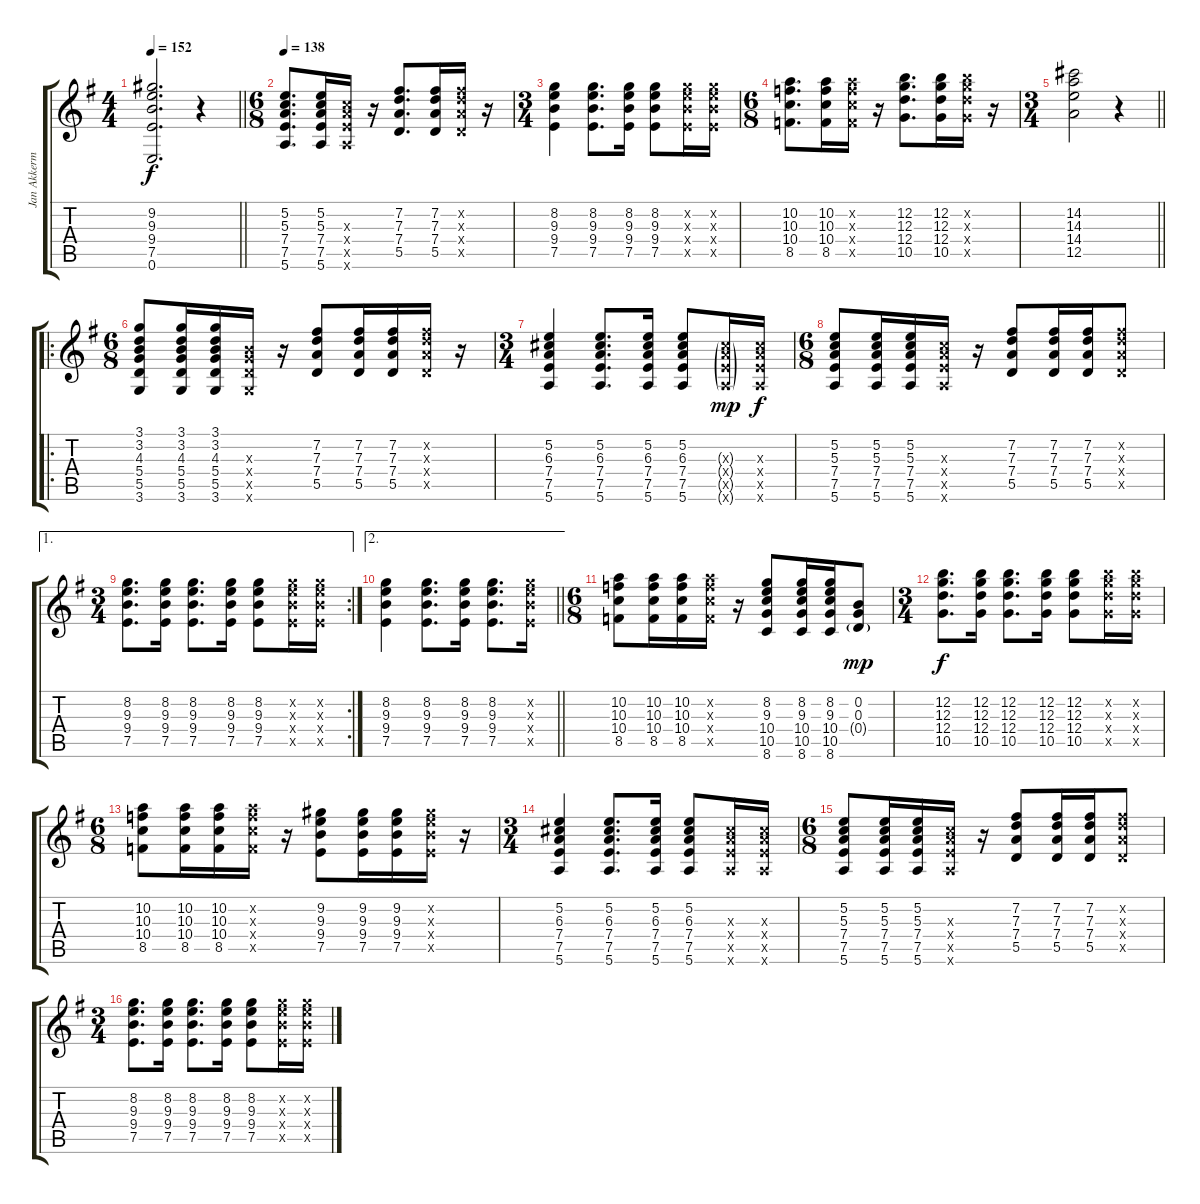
\track ("Jan Akkerman Acoustic" "Jan Akkerm") {instrument acousticguitarsteel}
\staff {score tabs}
\tuning (E4 B3 G3 D3 A2 E2) {hide}
\ts (4 4)
\tempo 152
\clef g2
\barLineRight lightlight
\ks g
(9.2 9.3 9.4 7.5 0.6).2{d dy f} r.4 |
\ts (6 8)
\tempo 138
(5.2 5.3 7.4 7.5 5.6).8{d} (5.2 5.3 7.4 7.5 5.6).16 (5.3{x} 7.4{x} 7.5{x} 5.6{x}).16 r.16 (7.2 7.3 7.4 5.5).8{d} (7.2 7.3 7.4 5.5).16 (7.2{x} 7.3{x} 7.4{x} 5.5{x}).16 r.16 |
\ts (3 4)
(8.2 9.3 9.4 7.5).4 (8.2 9.3 9.4 7.5).8{d} (8.2 9.3 9.4 7.5).16 (8.2 9.3 9.4 7.5).8 (8.2{x} 9.3{x} 9.4{x} 7.5{x}).16 (8.2{x} 9.3{x} 9.4{x} 7.5{x}).16 |
\ts (6 8)
(10.2 10.3 10.4 8.5).8{d} (10.2 10.3 10.4 8.5).16 (10.2{x} 10.3{x} 10.4{x} 8.5{x}).16 r.16 (12.2 12.3 12.4 10.5).8{d} (12.2 12.3 12.4 10.5).16 (12.2{x} 12.3{x} 12.4{x} 10.5{x}).16 r.16 |
\ts (3 4)
\barLineRight lightlight
(14.2 14.3 14.4 12.5).2 r.4 |
\ro
\ts (6 8)
(3.1 3.2 4.3 5.4 5.5 3.6).8 (3.1 3.2 4.3 5.4 5.5 3.6).16 (3.1 3.2 4.3 5.4 5.5 3.6).16 (4.3{x} 5.4{x} 5.5{x} 3.6{x}).16 r.16 (7.2 7.3 7.4 5.5).8 (7.2 7.3 7.4 5.5).16 (7.2 7.3 7.4 5.5).16 (7.2{x} 7.3{x} 7.4{x} 5.5{x}).16 r.16 |
\ts (3 4)
(5.2 6.3 7.4 7.5 5.6).4 (5.2 6.3 7.4 7.5 5.6).8{d} (5.2 6.3 7.4 7.5 5.6).16 (5.2 6.3 7.4 7.5 5.6).8 (6.3{g x} 7.4{g x} 7.5{g x} 5.6{g x}).16{dy mp} (6.3{x} 7.4{x} 7.5{x} 5.6{x}).16{dy f} |
\ts (6 8)
(5.2 5.3 7.4 7.5 5.6).8 (5.2 5.3 7.4 7.5 5.6).16 (5.2 5.3 7.4 7.5 5.6).16 (5.3{x} 7.4{x} 7.5{x} 5.6{x}).16 r.16 (7.2 7.3 7.4 5.5).8 (7.2 7.3 7.4 5.5).16 (7.2 7.3 7.4 5.5).16 (7.2{x} 7.3{x} 7.4{x} 5.5{x}).8 |
\ae 1
\rc 2
\ts (3 4)
(8.2 9.3 9.4 7.5).8{d} (8.2 9.3 9.4 7.5).16 (8.2 9.3 9.4 7.5).8{d} (8.2 9.3 9.4 7.5).16 (8.2 9.3 9.4 7.5).8 (8.2{x} 9.3{x} 9.4{x} 7.5{x}).16 (8.2{x} 9.3{x} 9.4{x} 7.5{x}).16 |
\ae 2
\barLineRight lightlight
(8.2 9.3 9.4 7.5).4 (8.2 9.3 9.4 7.5).8{d} (8.2 9.3 9.4 7.5).16 (8.2 9.3 9.4 7.5).8{d} (8.2{x} 9.3{x} 9.4{x} 7.5{x}).16 |
\ts (6 8)
(10.2 10.3 10.4 8.5).8 (10.2 10.3 10.4 8.5).16 (10.2 10.3 10.4 8.5).16 (10.2{x} 10.3{x} 10.4{x} 8.5{x}).16 r.16 (8.2 9.3 10.4 10.5 8.6).8 (8.2 9.3 10.4 10.5 8.6).16 (8.2 9.3 10.4 10.5 8.6).16 (0.2 0.3 0.4{g}).8{dy mp} |
\ts (3 4)
(12.2 12.3 12.4 10.5).8{d dy f} (12.2 12.3 12.4 10.5).16 (12.2 12.3 12.4 10.5).8{d} (12.2 12.3 12.4 10.5).16 (12.2 12.3 12.4 10.5).8 (12.2{x} 12.3{x} 12.4{x} 10.5{x}).16 (12.2{x} 12.3{x} 12.4{x} 10.5{x}).16 |
\ts (6 8)
(10.2 10.3 10.4 8.5).8 (10.2 10.3 10.4 8.5).16 (10.2 10.3 10.4 8.5).16 (10.2{x} 10.3{x} 10.4{x} 8.5{x}).16 r.16 (9.2 9.3 9.4 7.5).8 (9.2 9.3 9.4 7.5).16 (9.2 9.3 9.4 7.5).16 (9.2{x} 9.3{x} 9.4{x} 7.5{x}).16 r.16 |
\ts (3 4)
(5.2 6.3 7.4 7.5 5.6).4 (5.2 6.3 7.4 7.5 5.6).8{d} (5.2 6.3 7.4 7.5 5.6).16 (5.2 6.3 7.4 7.5 5.6).8 (6.3{x} 7.4{x} 7.5{x} 5.6{x}).16 (6.3{x} 7.4{x} 7.5{x} 5.6{x}).16 |
\ts (6 8)
(5.2 5.3 7.4 7.5 5.6).8 (5.2 5.3 7.4 7.5 5.6).16 (5.2 5.3 7.4 7.5 5.6).16 (5.3{x} 7.4{x} 7.5{x} 5.6{x}).16 r.16 (7.2 7.3 7.4 5.5).8 (7.2 7.3 7.4 5.5).16 (7.2 7.3 7.4 5.5).16 (7.2{x} 7.3{x} 7.4{x} 5.5{x}).8 |
\ts (3 4)
(8.2 9.3 9.4 7.5).8{d} (8.2 9.3 9.4 7.5).16 (8.2 9.3 9.4 7.5).8{d} (8.2 9.3 9.4 7.5).16 (8.2 9.3 9.4 7.5).8 (8.2{x} 9.3{x} 9.4{x} 7.5{x}).16 (8.2{x} 9.3{x} 9.4{x} 7.5{x}).16
